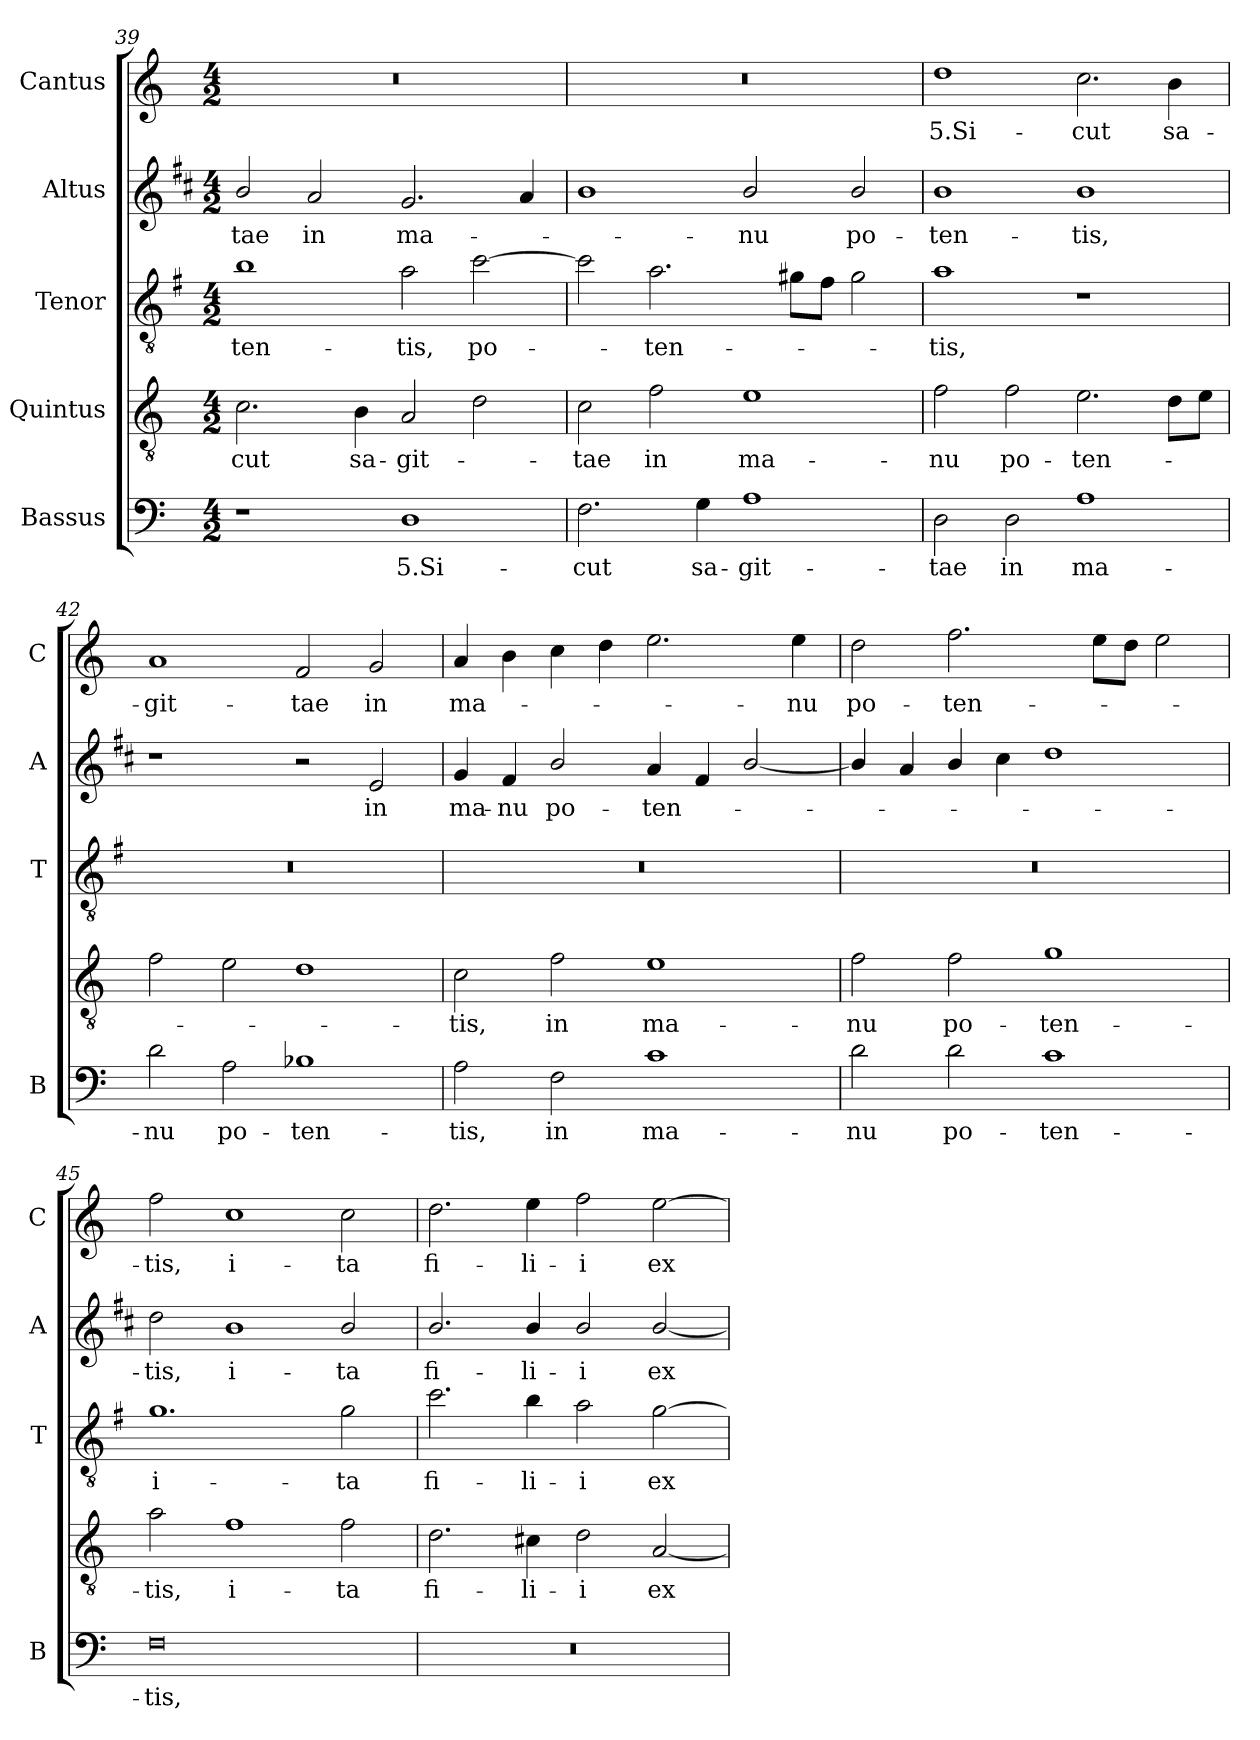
**kern	**text	**kern	**text	**kern	**text	**kern	**text	**kern	**text
*part5	*part5	*part4	*part4	*part3	*part3	*part2	*part2	*part1	*part1
*staff5	*staff5	*staff4	*staff4	*staff3	*staff3	*staff2	*staff2	*staff1	*staff1
*I"Bassus	*	*I"Quintus	*	*I"Tenor	*	*I"Altus	*	*I"Cantus	*
*I'B	*	*	*	*I'T	*	*I'A	*	*I'C	*
*clefF4	*	*clefGv2	*	*clefGv2	*	*clefG2	*	*clefG2	*
*	*	*	*	*ITrd4c7	*	*ITrd1c2	*	*	*
*k[]	*	*k[]	*	*k[]	*	*k[]	*	*k[]	*
*C:	*	*C:	*	*C:	*	*C:	*	*C:	*
*M4/2	*	*M4/2	*	*M4/2	*	*M4/2	*	*M4/2	*
=39	=39	=39	=39	=39	=39	=39	=39	=39	=39
!	!	!	!LO:LY:b	!	!LO:LY:b	!	!LO:LY:b	!	!
1r	.	2.c\	-cut	1e	-ten-	2a/	-tae	0r	.
!	!	!	!	!	!	!	!LO:LY:b	!	!
.	.	.	.	.	.	2g/	in	.	.
!	!	!	!LO:LY:b	!	!	!	!	!	!
.	.	4B\	sa-	.	.	.	.	.	.
!	!LO:LY:b	!	!LO:LY:b	!	!LO:LY:b	!	!LO:LY:b	!	!
1D	5.Si-	2A/	-git-	2d\	-tis,	2.f/	ma-	.	.
!	!	!	!	!	!LO:LY:b	!	!	!	!
.	.	2d\	.	[2f\	po-	.	.	.	.
.	.	.	.	.	.	4g/	.	.	.
=40	=40	=40	=40	=40	=40	=40	=40	=40	=40
!	!LO:LY:b	!	!LO:LY:b	!	!	!	!	!	!
2.F\	-cut	2c\	-tae	2f\]	.	1a	.	0r	.
!	!	!	!LO:LY:b	!	!LO:LY:b	!	!	!	!
.	.	2f\	in	2.d\	-ten-	.	.	.	.
!	!LO:LY:b	!	!	!	!	!	!	!	!
4G\	sa-	.	.	.	.	.	.	.	.
!	!LO:LY:b	!	!LO:LY:b	!	!	!	!LO:LY:b	!	!
1A	-git-	1e	ma-	.	.	2a/	-nu	.	.
.	.	.	.	8c#X\L	.	.	.	.	.
.	.	.	.	8B\J	.	.	.	.	.
!	!	!	!	!	!	!	!LO:LY:b	!	!
.	.	.	.	2c#\	.	2a/	po-	.	.
=41	=41	=41	=41	=41	=41	=41	=41	=41	=41
!	!LO:LY:b	!	!LO:LY:b	!	!LO:LY:b	!	!LO:LY:b	!	!LO:LY:b
2D\	-tae	2f\	-nu	1d	-tis,	1a	-ten-	1dd	5.Si-
!	!LO:LY:b	!	!LO:LY:b	!	!	!	!	!	!
2D\	in	2f\	po-	.	.	.	.	.	.
!	!LO:LY:b	!	!LO:LY:b	!	!	!	!LO:LY:b	!	!LO:LY:b
1A	ma-	2.e\	-ten-	1r	.	1a	-tis,	2.cc\	-cut
!	!	!	!	!	!	!	!	!	!LO:LY:b
.	.	8d\L	.	.	.	.	.	4b\	sa-
.	.	8e\J	.	.	.	.	.	.	.
!!LO:LB:g=z
=42	=42	=42	=42	=42	=42	=42	=42	=42	=42
!	!LO:LY:b	!	!	!	!	!	!	!	!LO:LY:b
2d\	-nu	2f\	.	0r	.	1r	.	1a	-git-
!	!LO:LY:b	!	!	!	!	!	!	!	!
2A\	po-	2e\	.	.	.	.	.	.	.
!	!LO:LY:b	!	!	!	!	!	!	!	!LO:LY:b
1B-X	-ten-	1d	.	.	.	2r	.	2f/	-tae
!	!	!	!	!	!	!	!LO:LY:b	!	!LO:LY:b
.	.	.	.	.	.	2d/	in	2g/	in
=43	=43	=43	=43	=43	=43	=43	=43	=43	=43
!	!LO:LY:b	!	!LO:LY:b	!	!	!	!LO:LY:b	!	!LO:LY:b
2A\	-tis,	2c\	-tis,	0r	.	4f/	ma-	4a/	ma-
!	!	!	!	!	!	!	!LO:LY:b	!	!
.	.	.	.	.	.	4e/	-nu	4b\	.
!	!LO:LY:b	!	!LO:LY:b	!	!	!	!LO:LY:b	!	!
2F\	in	2f\	in	.	.	2a/	po-	4cc\	.
.	.	.	.	.	.	.	.	4dd\	.
!	!LO:LY:b	!	!LO:LY:b	!	!	!	!LO:LY:b	!	!
1c	ma-	1e	ma-	.	.	4g/	-ten-	2.ee\	.
.	.	.	.	.	.	4e/	.	.	.
.	.	.	.	.	.	[2a/	.	.	.
!	!	!	!	!	!	!	!	!	!LO:LY:b
.	.	.	.	.	.	.	.	4ee\	-nu
=44	=44	=44	=44	=44	=44	=44	=44	=44	=44
!	!LO:LY:b	!	!LO:LY:b	!	!	!	!	!	!LO:LY:b
2d\	-nu	2f\	-nu	0r	.	4a/]	.	2dd\	po-
.	.	.	.	.	.	4g/	.	.	.
!	!LO:LY:b	!	!LO:LY:b	!	!	!	!	!	!LO:LY:b
2d\	po-	2f\	po-	.	.	4a/	.	2.ff\	-ten-
.	.	.	.	.	.	4b\	.	.	.
!	!LO:LY:b	!	!LO:LY:b	!	!	!	!	!	!
1c	-ten-	1g	-ten-	.	.	1cc	.	.	.
.	.	.	.	.	.	.	.	8ee\L	.
.	.	.	.	.	.	.	.	8dd\J	.
.	.	.	.	.	.	.	.	2ee\	.
=45	=45	=45	=45	=45	=45	=45	=45	=45	=45
!	!LO:LY:b	!	!LO:LY:b	!	!LO:LY:b	!	!LO:LY:b	!	!LO:LY:b
0F	-tis,	2a\	-tis,	1.c	i-	2cc\	-tis,	2ff\	-tis,
!	!	!	!LO:LY:b	!	!	!	!LO:LY:b	!	!LO:LY:b
.	.	1f	i-	.	.	1a	i-	1cc	i-
!	!	!	!LO:LY:b	!	!LO:LY:b	!	!LO:LY:b	!	!LO:LY:b
.	.	2f\	-ta	2c\	-ta	2a/	-ta	2cc\	-ta
=46	=46	=46	=46	=46	=46	=46	=46	=46	=46
!	!	!	!LO:LY:b	!	!LO:LY:b	!	!LO:LY:b	!	!LO:LY:b
0r	.	2.d\	fi-	2.f\	fi-	2.a/	fi-	2.dd\	fi-
!	!	!	!LO:LY:b	!	!LO:LY:b	!	!LO:LY:b	!	!LO:LY:b
.	.	4c#X\	-li-	4e\	-li-	4a/	-li-	4ee\	-li-
!	!	!	!LO:LY:b	!	!LO:LY:b	!	!LO:LY:b	!	!LO:LY:b
.	.	2d\	-i	2d\	-i	2a/	-i	2ff\	-i
!	!	!	!LO:LY:b	!	!LO:LY:b	!	!LO:LY:b	!	!LO:LY:b
.	.	[2A/	ex-	[2c\	ex-	[2a/	ex-	[2ee\	ex-
=	=	=	=	=	=	=	=	=	=
*-	*-	*-	*-	*-	*-	*-	*-	*-	*-
